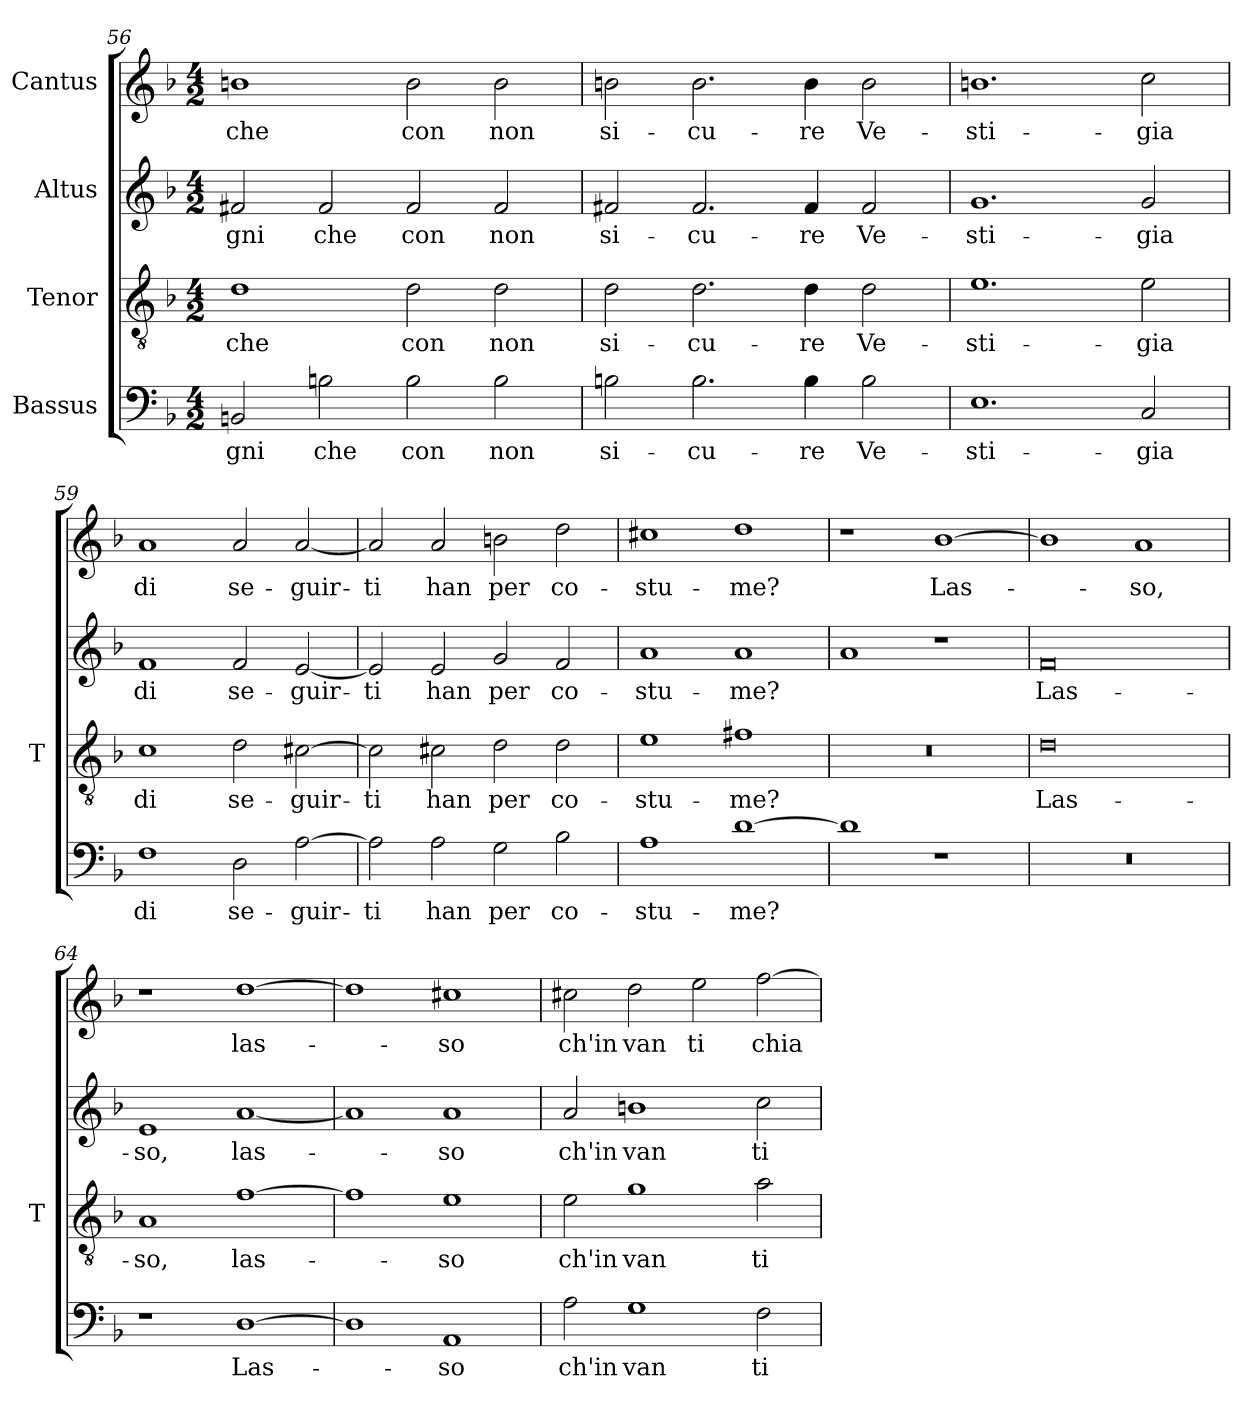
**kern	**text	**kern	**text	**kern	**text	**kern	**text
*part4	*part4	*part3	*part3	*part2	*part2	*part1	*part1
*staff4	*staff4	*staff3	*staff3	*staff2	*staff2	*staff1	*staff1
*I"Bassus	*	*I"Tenor	*	*I"Altus	*	*I"Cantus	*
*	*	*I'T	*	*	*	*	*
*clefF4	*	*clefGv2	*	*clefG2	*	*clefG2	*
*k[b-]	*	*k[b-]	*	*k[b-]	*	*k[b-]	*
*M4/2	*	*M4/2	*	*M4/2	*	*M4/2	*
=56	=56	=56	=56	=56	=56	=56	=56
2BBn/	-gni	1d\	che	2f#X/	-gni	1bn\	che
2Bn\	che	.	.	2f#/	che	.	.
2B\	con	2d\	con	2f#/	con	2b\	con
2B\	non	2d\	non	2f#/	non	2b\	non
=57	=57	=57	=57	=57	=57	=57	=57
2Bn\	si-	2d\	si-	2f#X/	si-	2bn\	si-
2.B\	-cu-	2.d\	-cu-	2.f#/	-cu-	2.b\	-cu-
4B\	-re	4d\	-re	4f#/	-re	4b\	-re
2B\	Ve-	2d\	Ve-	2f#/	Ve-	2b\	Ve-
=58	=58	=58	=58	=58	=58	=58	=58
1.E\	-sti-	1.e\	-sti-	1.g/	-sti-	1.bn\	-sti-
2C/	-gia	2e\	-gia	2g/	-gia	2cc\	-gia
=59	=59	=59	=59	=59	=59	=59	=59
1F\	di	1c\	di	1f/	di	1a/	di
2D\	se-	2d\	se-	2f/	se-	2a/	se-
[2A\	-guir-	[2c#X\	-guir-	[2e/	-guir-	[2a/	-guir-
=60	=60	=60	=60	=60	=60	=60	=60
2A\]	-ti	2c#\]	-ti	2e/]	-ti	2a/]	-ti
2A\	han	2c#X\	han	2e/	han	2a/	han
2G\	per	2d\	per	2g/	per	2bn\	per
2B-\	co-	2d\	co-	2f/	co-	2dd\	co-
=61	=61	=61	=61	=61	=61	=61	=61
1A\	-stu-	1e\	-stu-	1a/	-stu-	1cc#X\	-stu-
[1d\	-me?	1f#X\	-me?	1a/	-me?	1dd\	-me?
=62	=62	=62	=62	=62	=62	=62	=62
1d\]	.	0r	.	1a/	.	1r	.
1r	.	.	.	1r	.	[1b-\	Las-
=63	=63	=63	=63	=63	=63	=63	=63
0r	.	0d	Las-	0f	Las-	1b-\]	.
.	.	.	.	.	.	1a/	-so,
=64	=64	=64	=64	=64	=64	=64	=64
1r	.	1A/	-so,	1e/	-so,	1r	.
[1D\	Las-	[1f\	las-	[1a/	las-	[1dd\	las-
=65	=65	=65	=65	=65	=65	=65	=65
1D\]	.	1f\]	.	1a/]	.	1dd\]	.
1AA/	-so	1e\	-so	1a/	-so	1cc#X\	-so
=66	=66	=66	=66	=66	=66	=66	=66
2A\	ch'in	2e\	ch'in	2a/	ch'in	2cc#X\	ch'in
1G\	van	1g\	van	1bn\	van	2dd\	van
.	.	.	.	.	.	2ee\	ti
2F\	ti	2a\	ti	2cc\	ti	[2ff\	chia-
=	=	=	=	=	=	=	=
*-	*-	*-	*-	*-	*-	*-	*-
